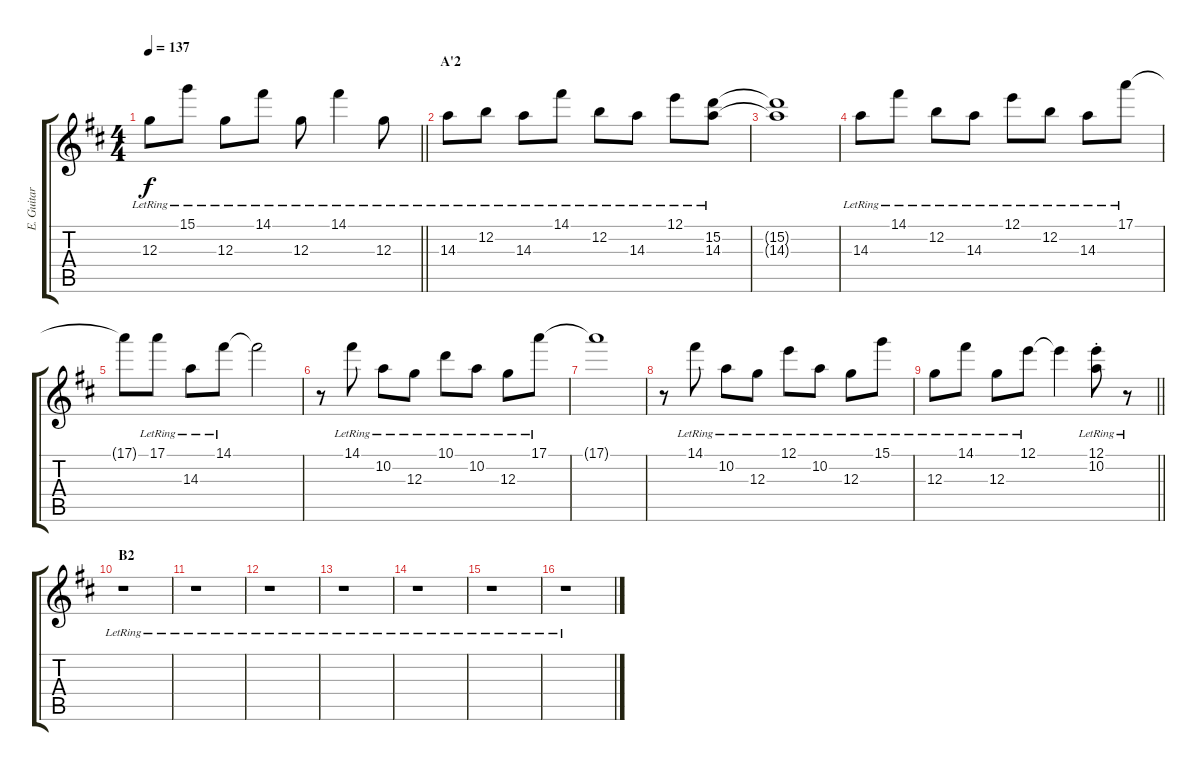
\track ("E. Guitar II" "E. Guitar ") {instrument electricguitarclean}
\staff {score tabs}
\tuning (E4 B3 G3 D3 A2 E2) {hide}
\ts (4 4)
\tempo 137
\clef g2
\barLineRight lightlight
\ks d
12.3{lr}.8{dy f} 15.1{lr}.8 12.3{lr}.8 14.1{lr}.8 12.3{lr}.8 14.1{lr}.4 12.3{lr}.8 |
\section ("" "A'2")
14.3{lr}.8 12.2{lr}.8 14.3{lr}.8 14.1{lr}.8 12.2{lr}.8 14.3{lr}.8 12.1{lr}.8 (15.2{lr} 14.3{lr}).8 |
(15.2{t} 14.3{t}).1 |
14.3{lr}.8 14.1{lr}.8 12.2{lr}.8 14.3{lr}.8 12.1{lr}.8 12.2{lr}.8 14.3{lr}.8 17.1{lr}.8 |
17.1{t}.8 17.1{lr}.8 14.3{lr}.8 14.1{lr}.8 14.1{t}.2 |
r.8 14.1{lr}.8 10.2{lr}.8 12.3{lr}.8 10.1{lr}.8 10.2{lr}.8 12.3{lr}.8 17.1{lr}.8 |
17.1{t}.1 |
r.8 14.1{lr}.8 10.2{lr}.8 12.3{lr}.8 12.1{lr}.8 10.2{lr}.8 12.3{lr}.8 15.1{lr}.8 |
\barLineRight lightlight
12.3{lr}.8 14.1{lr}.8 12.3{lr}.8 12.1{lr}.8 12.1{t}.4 (12.1{st lr} 10.2{st lr}).8 r.8 |
\section ("" "B2")
r.1 |
r.1 |
r.1 |
r.1 |
r.1 |
r.1 |
r.1
